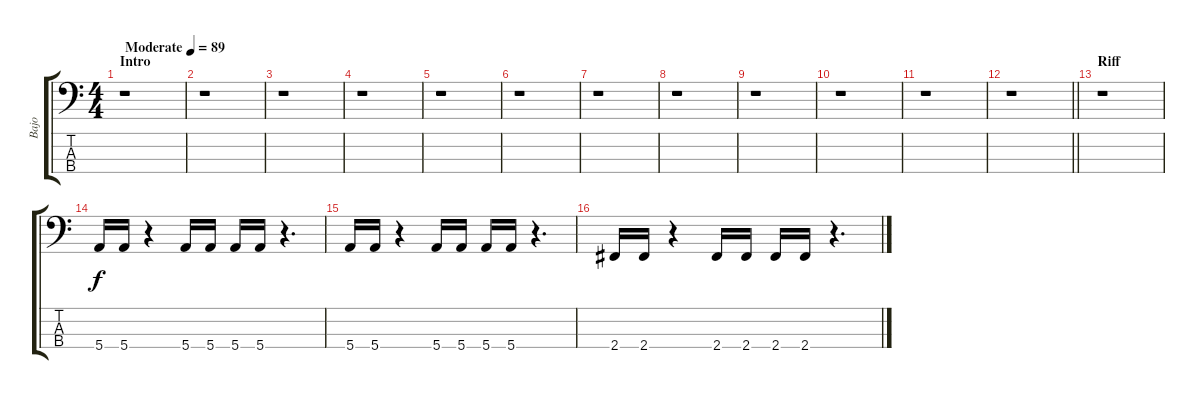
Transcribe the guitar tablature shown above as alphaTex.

\track ("Bajo" "Bajo") {instrument electricbassfinger}
\staff {score tabs}
\tuning (G2 D2 A1 E1) {hide}
\ts (4 4)
\section ("" "Intro")
\tempo (89 "Moderate")
\clef f4
\ks c
r.1{dy f instrument electricbassfinger} |
r.1 |
r.1 |
r.1 |
r.1 |
r.1 |
r.1 |
r.1 |
r.1 |
r.1 |
r.1 |
\barLineRight lightlight
r.1 |
\section ("" "Riff")
r.1 |
5.4.16 5.4.16 r.4 5.4.16 5.4.16 5.4.16 5.4.16 r.4{d} |
5.4.16 5.4.16 r.4 5.4.16 5.4.16 5.4.16 5.4.16 r.4{d} |
2.4.16 2.4.16 r.4 2.4.16 2.4.16 2.4.16 2.4.16 r.4{d}
